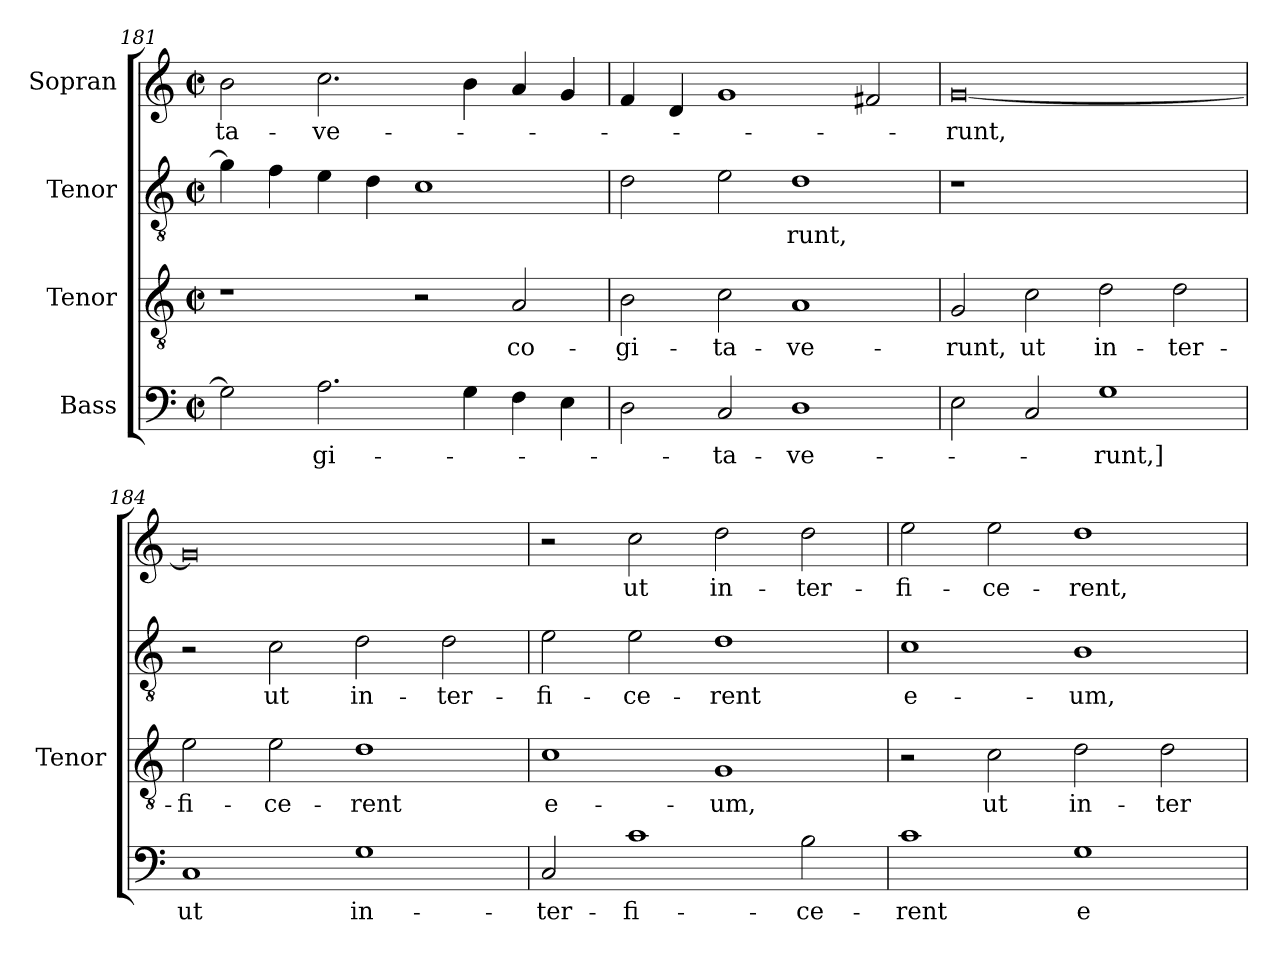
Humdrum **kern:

**kern	**text	**kern	**text	**kern	**text	**kern	**text
*part4	*part4	*part3	*part3	*part2	*part2	*part1	*part1
*staff4	*staff4	*staff3	*staff3	*staff2	*staff2	*staff1	*staff1
*I"Bass	*	*I"Tenor	*	*I"Tenor	*	*I"Sopran	*
*	*	*I'Tenor	*	*	*	*	*
*clefF4	*	*clefGv2	*	*clefGv2	*	*clefG2	*
*	*	*ITrd7c12	*	*ITrd7c12	*	*	*
*k[]	*	*k[]	*	*k[]	*	*k[]	*
*M2/2	*	*M2/2	*	*M2/2	*	*M2/2	*
*met(c|)	*	*met(c|)	*	*met(c|)	*	*met(c|)	*
=181	=181	=181	=181	=181	=181	=181	=181
!	!	!	!	!	!	!	!LO:LY:b:color=#000000
2Gi\]	.	1r	.	4Gi\]	.	2bi\	-ta-
.	.	.	.	4Fi\	.	.	.
!	!LO:LY:b:color=#000000	!	!	!	!	!	!
!	!	!	!	!	!	!	!LO:LY:b:color=#000000
2.Ai\	-gi-	.	.	4Ei\	.	2.cci\	-ve-
.	.	.	.	4Di\	.	.	.
.	.	2r	.	1Ci	.	.	.
4Gi\	.	.	.	.	.	4bi\	.
!	!	!	!LO:LY:b:color=#000000	!	!	!	!
4Fi\	.	2AAi/	co-	.	.	4ai/	.
4Ei\	.	.	.	.	.	4gi/	.
=182	=182	=182	=182	=182	=182	=182	=182
!	!	!	!LO:LY:b:color=#000000	!	!	!	!
2Di\	.	2BBi\	-gi-	2Di\	.	4fi/	.
.	.	.	.	.	.	4di/	.
!	!LO:LY:b:color=#000000	!	!	!	!	!	!
!	!	!	!LO:LY:b:color=#000000	!	!	!	!
2Ci/	-ta-	2Ci\	-ta-	2Ei\	.	1gi	.
!	!LO:LY:b:color=#000000	!	!	!	!	!	!
!	!	!	!LO:LY:b:color=#000000	!	!	!	!
!	!	!	!	!	!LO:LY:b:color=#000000	!	!
1Di	-ve-	1AAi	-ve-	1Di	-runt,	.	.
.	.	.	.	.	.	2f#Xi/	.
=183	=183	=183	=183	=183	=183	=183	=183
!	!	!	!LO:LY:b:color=#000000	!LO:N:vis=1	!	!	!
!	!	!	!	!	!	!	!LO:LY:b:color=#000000
2Ei\	.	2GGi/	-runt,	1r	.	[<0gi	-runt,
!	!	!	!LO:LY:b:color=#000000	!	!	!	!
2Ci/	.	2Ci\	ut	.	.	.	.
!	!LO:LY:b:color=#000000	!	!	!	!	!	!
!	!	!	!LO:LY:b:color=#000000	!	!	!	!
1Gi	-runt,]	2Di\	in-	1ryy	.	.	.
!	!	!	!LO:LY:b:color=#000000	!	!	!	!
.	.	2Di\	-ter-	.	.	.	.
=184	=184	=184	=184	=184	=184	=184	=184
!	!LO:LY:b:color=#000000	!	!	!	!	!	!
!	!	!	!LO:LY:b:color=#000000	!	!	!	!
1Ci	ut	2Ei\	-fi-	2r	.	0gi]	.
!	!	!	!LO:LY:b:color=#000000	!	!	!	!
!	!	!	!	!	!LO:LY:b:color=#000000	!	!
.	.	2Ei\	-ce-	2Ci\	ut	.	.
!	!LO:LY:b:color=#000000	!	!	!	!	!	!
!	!	!	!LO:LY:b:color=#000000	!	!	!	!
!	!	!	!	!	!LO:LY:b:color=#000000	!	!
1Gi	in-	1Di	-rent	2Di\	in-	.	.
!	!	!	!	!	!LO:LY:b:color=#000000	!	!
.	.	.	.	2Di\	-ter-	.	.
=185	=185	=185	=185	=185	=185	=185	=185
!	!LO:LY:b:color=#000000	!	!	!	!	!	!
!	!	!	!LO:LY:b:color=#000000	!	!	!	!
!	!	!	!	!	!LO:LY:b:color=#000000	!	!
2Ci/	-ter-	1Ci	e-	2Ei\	-fi-	2r	.
!	!LO:LY:b:color=#000000	!	!	!	!	!	!
!	!	!	!	!	!LO:LY:b:color=#000000	!	!
!	!	!	!	!	!	!	!LO:LY:b:color=#000000
1ci	-fi-	.	.	2Ei\	-ce-	2cci\	ut
!	!	!	!LO:LY:b:color=#000000	!	!	!	!
!	!	!	!	!	!LO:LY:b:color=#000000	!	!
!	!	!	!	!	!	!	!LO:LY:b:color=#000000
.	.	1GGi	-um,	1Di	-rent	2ddi\	in-
!	!LO:LY:b:color=#000000	!	!	!	!	!	!
!	!	!	!	!	!	!	!LO:LY:b:color=#000000
2Bi\	-ce-	.	.	.	.	2ddi\	-ter-
!!LO:PB:g=z
=186	=186	=186	=186	=186	=186	=186	=186
!	!LO:LY:b:color=#000000	!	!	!	!	!	!
!	!	!	!	!	!LO:LY:b:color=#000000	!	!
!	!	!	!	!	!	!	!LO:LY:b:color=#000000
1ci	-rent	2r	.	1Ci	e-	2eei\	-fi-
!	!	!	!LO:LY:b:color=#000000	!	!	!	!
!	!	!	!	!	!	!	!LO:LY:b:color=#000000
.	.	2Ci\	ut	.	.	2eei\	-ce-
!	!LO:LY:b:color=#000000	!	!	!	!	!	!
!	!	!	!LO:LY:b:color=#000000	!	!	!	!
!	!	!	!	!	!LO:LY:b:color=#000000	!	!
!	!	!	!	!	!	!	!LO:LY:b:color=#000000
1Gi	e-	2Di\	in-	1BBi	-um,	1ddi	-rent,
!	!	!	!LO:LY:b:color=#000000	!	!	!	!
.	.	2Di\	-ter-	.	.	.	.
=	=	=	=	=	=	=	=
*-	*-	*-	*-	*-	*-	*-	*-
